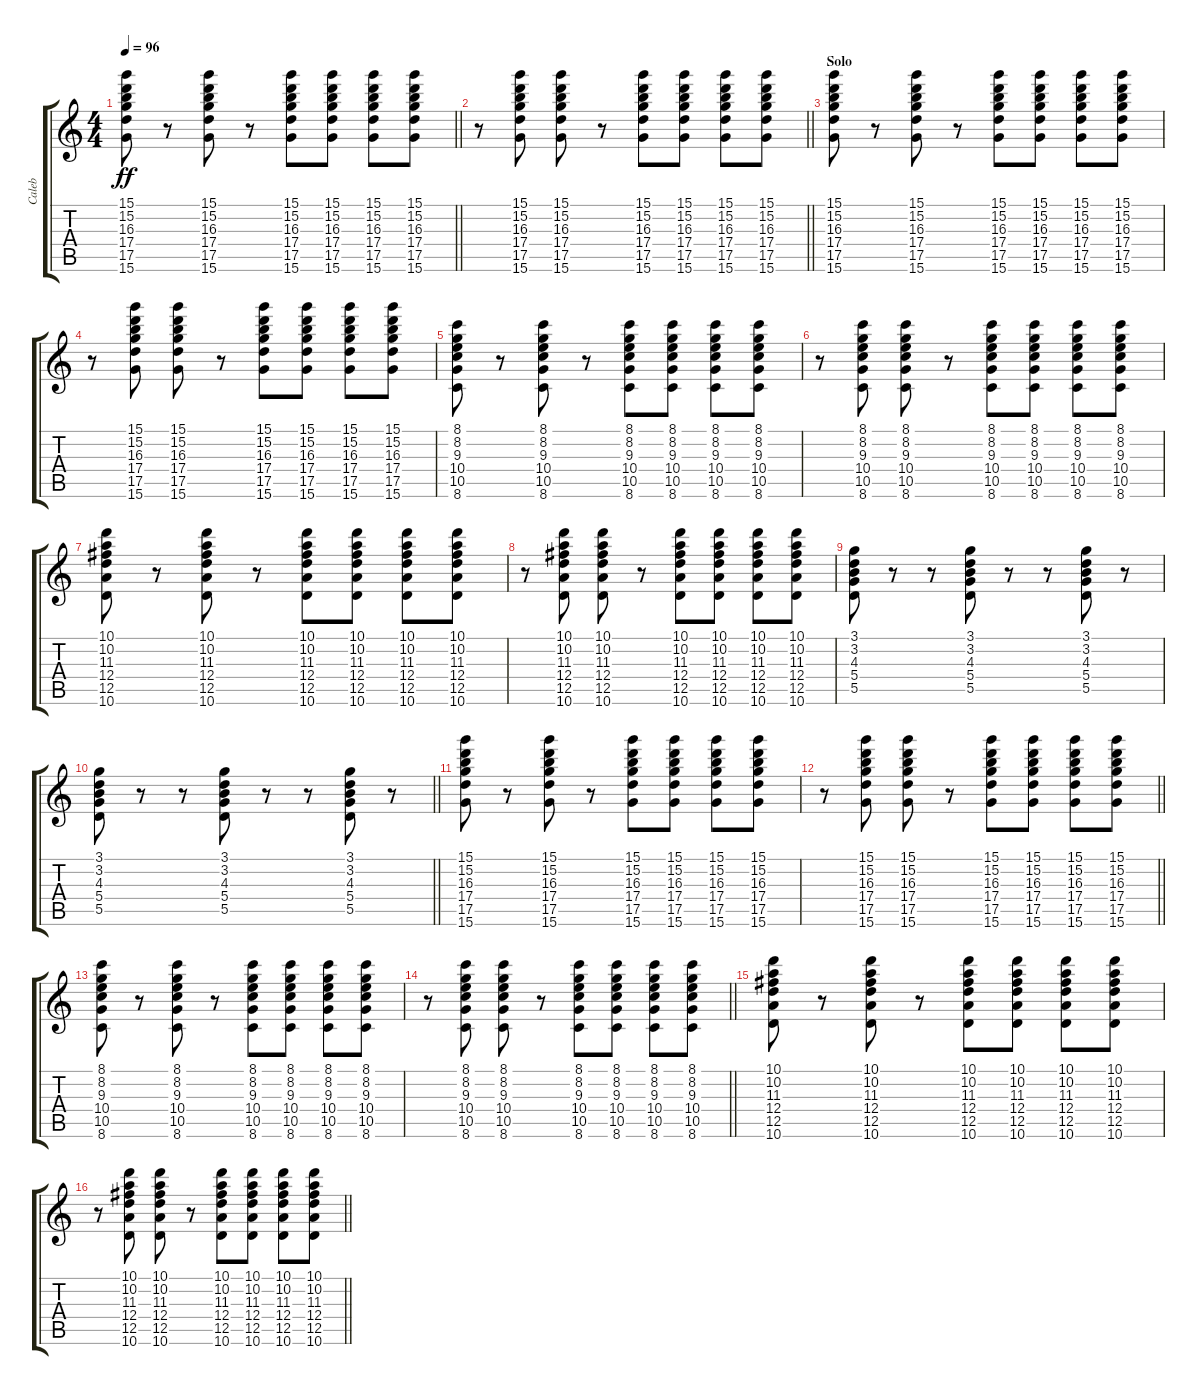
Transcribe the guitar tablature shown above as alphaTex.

\track ("Caleb" "Caleb") {instrument overdrivenguitar}
\staff {score tabs}
\tuning (E4 B3 G3 D3 A2 E2) {hide}
\ts (4 4)
\tempo 96
\clef g2
\barLineRight lightlight
\ks c
(15.1 15.2 16.3 17.4 17.5 15.6).8{dy ff} r.8 (15.1 15.2 16.3 17.4 17.5 15.6).8 r.8 (15.1 15.2 16.3 17.4 17.5 15.6).8 (15.1 15.2 16.3 17.4 17.5 15.6).8 (15.1 15.2 16.3 17.4 17.5 15.6).8 (15.1 15.2 16.3 17.4 17.5 15.6).8 |
\barLineRight lightlight
r.8 (15.1 15.2 16.3 17.4 17.5 15.6).8 (15.1 15.2 16.3 17.4 17.5 15.6).8 r.8 (15.1 15.2 16.3 17.4 17.5 15.6).8 (15.1 15.2 16.3 17.4 17.5 15.6).8 (15.1 15.2 16.3 17.4 17.5 15.6).8 (15.1 15.2 16.3 17.4 17.5 15.6).8 |
\section ("" "Solo")
(15.1 15.2 16.3 17.4 17.5 15.6).8 r.8 (15.1 15.2 16.3 17.4 17.5 15.6).8 r.8 (15.1 15.2 16.3 17.4 17.5 15.6).8 (15.1 15.2 16.3 17.4 17.5 15.6).8 (15.1 15.2 16.3 17.4 17.5 15.6).8 (15.1 15.2 16.3 17.4 17.5 15.6).8 |
r.8 (15.1 15.2 16.3 17.4 17.5 15.6).8 (15.1 15.2 16.3 17.4 17.5 15.6).8 r.8 (15.1 15.2 16.3 17.4 17.5 15.6).8 (15.1 15.2 16.3 17.4 17.5 15.6).8 (15.1 15.2 16.3 17.4 17.5 15.6).8 (15.1 15.2 16.3 17.4 17.5 15.6).8 |
(8.1 8.2 9.3 10.4 10.5 8.6).8 r.8 (8.1 8.2 9.3 10.4 10.5 8.6).8 r.8 (8.1 8.2 9.3 10.4 10.5 8.6).8 (8.1 8.2 9.3 10.4 10.5 8.6).8 (8.1 8.2 9.3 10.4 10.5 8.6).8 (8.1 8.2 9.3 10.4 10.5 8.6).8 |
r.8 (8.1 8.2 9.3 10.4 10.5 8.6).8 (8.1 8.2 9.3 10.4 10.5 8.6).8 r.8 (8.1 8.2 9.3 10.4 10.5 8.6).8 (8.1 8.2 9.3 10.4 10.5 8.6).8 (8.1 8.2 9.3 10.4 10.5 8.6).8 (8.1 8.2 9.3 10.4 10.5 8.6).8 |
(10.1 10.2 11.3 12.4 12.5 10.6).8 r.8 (10.1 10.2 11.3 12.4 12.5 10.6).8 r.8 (10.1 10.2 11.3 12.4 12.5 10.6).8 (10.1 10.2 11.3 12.4 12.5 10.6).8 (10.1 10.2 11.3 12.4 12.5 10.6).8 (10.1 10.2 11.3 12.4 12.5 10.6).8 |
r.8 (10.1 10.2 11.3 12.4 12.5 10.6).8 (10.1 10.2 11.3 12.4 12.5 10.6).8 r.8 (10.1 10.2 11.3 12.4 12.5 10.6).8 (10.1 10.2 11.3 12.4 12.5 10.6).8 (10.1 10.2 11.3 12.4 12.5 10.6).8 (10.1 10.2 11.3 12.4 12.5 10.6).8 |
(3.1 3.2 4.3 5.4 5.5).8 r.8 r.8 (3.1 3.2 4.3 5.4 5.5).8 r.8 r.8 (3.1 3.2 4.3 5.4 5.5).8 r.8 |
\barLineRight lightlight
(3.1 3.2 4.3 5.4 5.5).8 r.8 r.8 (3.1 3.2 4.3 5.4 5.5).8 r.8 r.8 (3.1 3.2 4.3 5.4 5.5).8 r.8 |
(15.1 15.2 16.3 17.4 17.5 15.6).8 r.8 (15.1 15.2 16.3 17.4 17.5 15.6).8 r.8 (15.1 15.2 16.3 17.4 17.5 15.6).8 (15.1 15.2 16.3 17.4 17.5 15.6).8 (15.1 15.2 16.3 17.4 17.5 15.6).8 (15.1 15.2 16.3 17.4 17.5 15.6).8 |
\barLineRight lightlight
r.8 (15.1 15.2 16.3 17.4 17.5 15.6).8 (15.1 15.2 16.3 17.4 17.5 15.6).8 r.8 (15.1 15.2 16.3 17.4 17.5 15.6).8 (15.1 15.2 16.3 17.4 17.5 15.6).8 (15.1 15.2 16.3 17.4 17.5 15.6).8 (15.1 15.2 16.3 17.4 17.5 15.6).8 |
(8.1 8.2 9.3 10.4 10.5 8.6).8 r.8 (8.1 8.2 9.3 10.4 10.5 8.6).8 r.8 (8.1 8.2 9.3 10.4 10.5 8.6).8 (8.1 8.2 9.3 10.4 10.5 8.6).8 (8.1 8.2 9.3 10.4 10.5 8.6).8 (8.1 8.2 9.3 10.4 10.5 8.6).8 |
\barLineRight lightlight
r.8 (8.1 8.2 9.3 10.4 10.5 8.6).8 (8.1 8.2 9.3 10.4 10.5 8.6).8 r.8 (8.1 8.2 9.3 10.4 10.5 8.6).8 (8.1 8.2 9.3 10.4 10.5 8.6).8 (8.1 8.2 9.3 10.4 10.5 8.6).8 (8.1 8.2 9.3 10.4 10.5 8.6).8 |
(10.1 10.2 11.3 12.4 12.5 10.6).8 r.8 (10.1 10.2 11.3 12.4 12.5 10.6).8 r.8 (10.1 10.2 11.3 12.4 12.5 10.6).8 (10.1 10.2 11.3 12.4 12.5 10.6).8 (10.1 10.2 11.3 12.4 12.5 10.6).8 (10.1 10.2 11.3 12.4 12.5 10.6).8 |
\barLineRight lightlight
r.8 (10.1 10.2 11.3 12.4 12.5 10.6).8 (10.1 10.2 11.3 12.4 12.5 10.6).8 r.8 (10.1 10.2 11.3 12.4 12.5 10.6).8 (10.1 10.2 11.3 12.4 12.5 10.6).8 (10.1 10.2 11.3 12.4 12.5 10.6).8 (10.1 10.2 11.3 12.4 12.5 10.6).8
